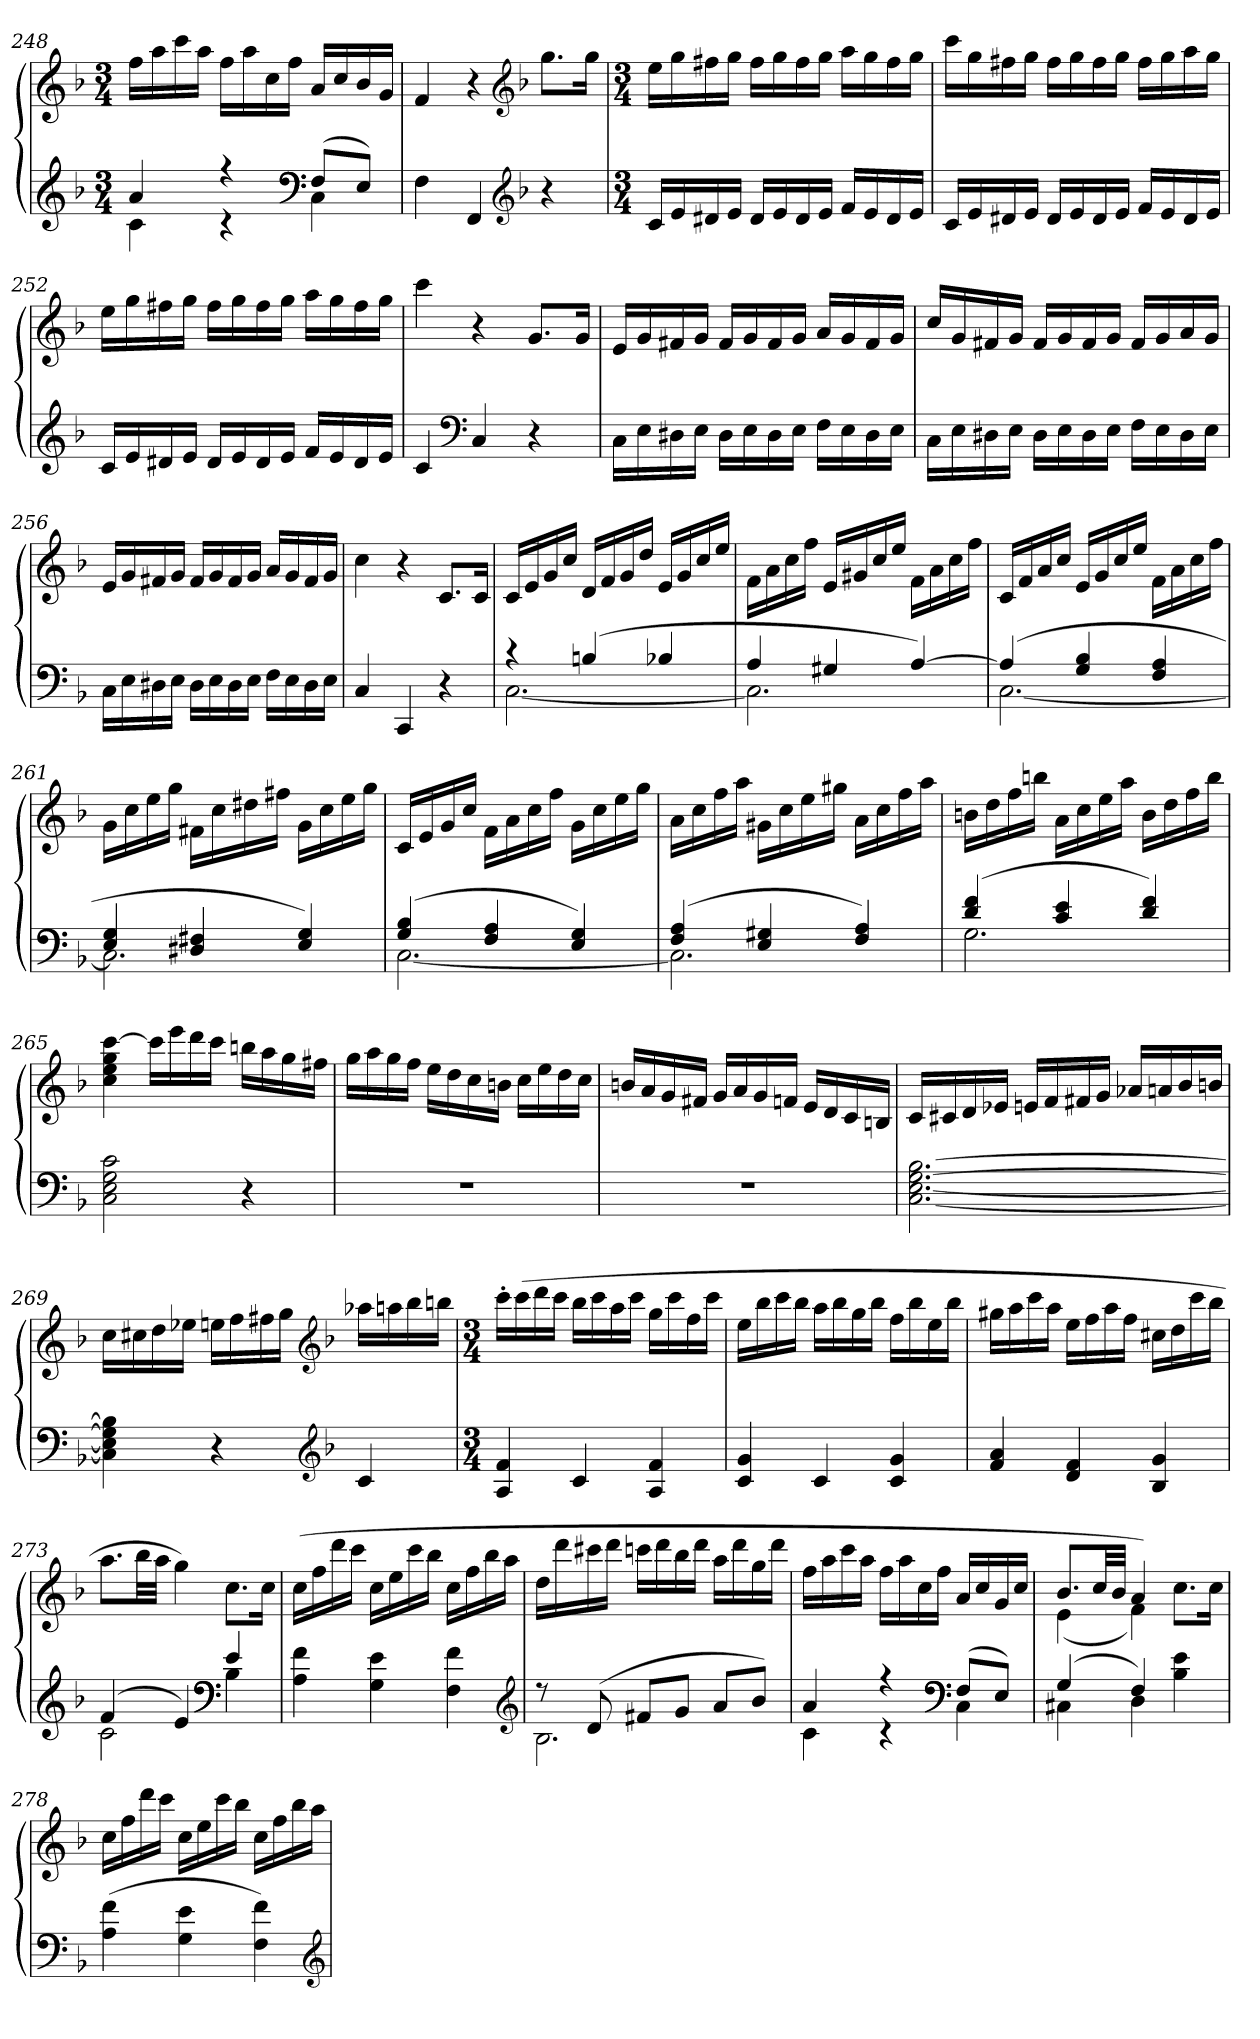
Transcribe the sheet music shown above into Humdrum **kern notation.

**kern	**kern
*part1	*part1
*staff2	*staff1
*clefG2	*clefG2
*k[b-]	*k[b-]
*F:	*F:
*M3/4	*M3/4
=248	=248
*^	*
4a	4c	16ffLL
.	.	16aa
.	.	16ccc
.	.	16aaJJ
4r	4r	16ffLL
.	.	16aa
.	.	16cc
.	.	16ffJJ
*clefF4	*	*
(8FL	4C	16aLL
.	.	16cc
8EJ)	.	16b-
.	.	16gJJ
*v	*v	*
=249	=249
4F	4f
4FF	4r
*clefG2	*clefG2
*k[b-]	*k[b-]
*F:	*F:
4r	8.ggL
.	16ggJk
=250	=250
*M3/4	*M3/4
16cLL	16eeLL
16e	16gg
16d#X	16ff#X
16eJJ	16ggJJ
16d#LL	16ff#LL
16e	16gg
16d#	16ff#
16eJJ	16ggJJ
16fLL	16aaLL
16e	16gg
16d#	16ff#
16eJJ	16ggJJ
=251	=251
16cLL	16cccLL
16e	16gg
16d#X	16ff#X
16eJJ	16ggJJ
16d#LL	16ff#LL
16e	16gg
16d#	16ff#
16eJJ	16ggJJ
16fLL	16ff#LL
16e	16gg
16d#	16aa
16eJJ	16ggJJ
=252	=252
16cLL	16eeLL
16e	16gg
16d#X	16ff#X
16eJJ	16ggJJ
16d#LL	16ff#LL
16e	16gg
16d#	16ff#
16eJJ	16ggJJ
16fLL	16aaLL
16e	16gg
16d#	16ff#
16eJJ	16ggJJ
=253	=253
4c	4ccc
*clefF4	*
4C	4r
4r	8.gL
.	16gJk
=254	=254
16CLL	16eLL
16E	16g
16D#X	16f#X
16EJJ	16gJJ
16D#LL	16f#LL
16E	16g
16D#	16f#
16EJJ	16gJJ
16FLL	16aLL
16E	16g
16D#	16f#
16EJJ	16gJJ
=255	=255
16CLL	16ccLL
16E	16g
16D#X	16f#X
16EJJ	16gJJ
16D#LL	16f#LL
16E	16g
16D#	16f#
16EJJ	16gJJ
16FLL	16f#LL
16E	16g
16D#	16a
16EJJ	16gJJ
=256	=256
16CLL	16eLL
16E	16g
16D#X	16f#X
16EJJ	16gJJ
16D#LL	16f#LL
16E	16g
16D#	16f#
16EJJ	16gJJ
16FLL	16aLL
16E	16g
16D#	16f#
16EJJ	16gJJ
=257	=257
4C	4cc
4CC	4r
4r	8.cL
.	16cJk
=258	=258
*^	*
4r	[2.C	16cLL
.	.	16e
.	.	16g
.	.	16ccJJ
(4Bn	.	16dLL
.	.	16f
.	.	16g
.	.	16ddJJ
4B-X	.	16eLL
.	.	16g
.	.	16cc
.	.	16eeJJ
=259	=259	=259
4A	2.C]	16fLL
.	.	16a
.	.	16cc
.	.	16ffJJ
4G#X	.	16eLL
.	.	16g#X
.	.	16cc
.	.	16eeJJ
[4A)	.	16fLL
.	.	16a
.	.	16cc
.	.	16ffJJ
=260	=260	=260
(4A]	[2.C	16cLL
.	.	16f
.	.	16a
.	.	16ccJJ
4G 4B-	.	16eLL
.	.	16g
.	.	16cc
.	.	16eeJJ
4F 4A	.	16fLL
.	.	16a
.	.	16cc
.	.	16ffJJ
=261	=261	=261
4E 4G	2.C]	16gLL
.	.	16cc
.	.	16ee
.	.	16ggJJ
4D#X 4F#X	.	16f#XLL
.	.	16cc
.	.	16dd#X
.	.	16ff#XJJ
4E 4G)	.	16gLL
.	.	16cc
.	.	16ee
.	.	16ggJJ
=262	=262	=262
(4G 4B-	[2.C	16cLL
.	.	16e
.	.	16g
.	.	16ccJJ
4F 4A	.	16fLL
.	.	16a
.	.	16cc
.	.	16ffJJ
4E 4G)	.	16gLL
.	.	16cc
.	.	16ee
.	.	16ggJJ
=263	=263	=263
(4F 4A	2.C]	16aLL
.	.	16cc
.	.	16ff
.	.	16aaJJ
4E 4G#X	.	16g#XLL
.	.	16cc
.	.	16ee
.	.	16gg#XJJ
4F 4A)	.	16aLL
.	.	16cc
.	.	16ff
.	.	16aaJJ
=264	=264	=264
(4d 4f	2.G	16bnLL
.	.	16dd
.	.	16ff
.	.	16bbnJJ
4c 4e	.	16aLL
.	.	16cc
.	.	16ee
.	.	16aaJJ
4d 4f)	.	16bLL
.	.	16dd
.	.	16ff
.	.	16bbJJ
*v	*v	*
=265	=265
2C 2E 2G 2c	4cc 4ee 4gg [4ccc
.	16cccLL]
.	16eee
.	16ddd
.	16cccJJ
4r	16bbnLL
.	16aa
.	16gg
.	16ff#XJJ
=266	=266
2.r	16ggLL
.	16aa
.	16gg
.	16ffJJ
.	16eeLL
.	16dd
.	16cc
.	16bnJJ
.	16ccLL
.	16ee
.	16dd
.	16ccJJ
=267	=267
2.r	16bnLL
.	16a
.	16g
.	16f#XJJ
.	16gLL
.	16a
.	16g
.	16fnJJ
.	16eLL
.	16d
.	16c
.	16BnJJ
=268	=268
[2.C [2.E [2.G [2.B-	16cLL
.	16c#X
.	16d
.	16e-XJJ
.	16enLL
.	16f
.	16f#X
.	16gJJ
.	16a-XLL
.	16an
.	16b-
.	16bnJJ
=269	=269
4C] 4E] 4G] 4B-]	16ccLL
.	16cc#X
.	16dd
.	16ee-XJJ
4r	16eenLL
.	16ff
.	16ff#X
.	16ggJJ
*clefG2	*clefG2
*k[b-]	*k[b-]
*F:	*F:
4c	16aa-XLL
.	16aan
.	16bb-
.	16bbnJJ
=270	=270
*M3/4	*M3/4
4A 4f	16ccc'LL
.	(16ccc
.	16ddd
.	16cccJJ
4c	16bb-LL
.	16ccc
.	16aa
.	16cccJJ
4A 4f	16ggLL
.	16ccc
.	16ff
.	16cccJJ
=271	=271
4c 4g	16eeLL
.	16bb-
.	16ccc
.	16bb-JJ
4c	16aaLL
.	16bb-
.	16gg
.	16bb-JJ
4c 4g	16ffLL
.	16bb-
.	16ee
.	16bb-JJ
=272	=272
4f 4a	16gg#XLL
.	16aa
.	16ccc
.	16aaJJ
4d 4f	16eeLL
.	16ff
.	16aa
.	16ffJJ
4B- 4g	16cc#XLL
.	16dd
.	16ccc
.	16bb-JJ
=273	=273
*^	*
(4f	2c	8.aaL
.	.	32bb-LL
.	.	32aaJJJ
4e)	.	4gg)
*clefF4	*	*
4e	4B-	8.ccL
.	.	16ccJk
*v	*v	*
=274	=274
4A 4f	(16ccLL
.	16ff
.	16ddd
.	16cccJJ
4G 4e	16ccLL
.	16ee
.	16ccc
.	16bb-JJ
4F 4f	16ccLL
.	16ff
.	16bb-
.	16aaJJ
*clefG2	*
=275	=275
*^	*
8r	2.B-	16ddLL
.	.	16ddd
(8d	.	16ccc#X
.	.	16dddJJ
8f#XL	.	16cccnLL
.	.	16ddd
8gJ	.	16bb-
.	.	16dddJJ
8aL	.	16aaLL
.	.	16ddd
8b-J)	.	16gg
.	.	16dddJJ
=276	=276	=276
4a	4c	16ffLL
.	.	16aa
.	.	16ccc
.	.	16aaJJ
4r	4r	16ffLL
.	.	16aa
.	.	16cc
.	.	16ffJJ
*clefF4	*	*
(8FL	4C	16aLL
.	.	16cc
8EJ)	.	16g
.	.	16ccJJ
=277	=277	=277
*	*	*^
(4G	4C#X	8.b-L	(4e
.	.	32ccLL	.
.	.	32b-JJJ	.
4F)	4D	4a)	4f)
4B- 4e	4ryy	8.ccL	4ryy
.	.	16ccJk	.
*v	*v	*	*
*	*v	*v
=278	=278
(4A 4f	16ccLL
.	16ff
.	16ddd
.	16cccJJ
4G 4e	16ccLL
.	16ee
.	16ccc
.	16bb-JJ
4F 4f)	16ccLL
.	16ff
.	16bb-
.	16aaJJ
*clefG2	*
=	=
*-	*-
